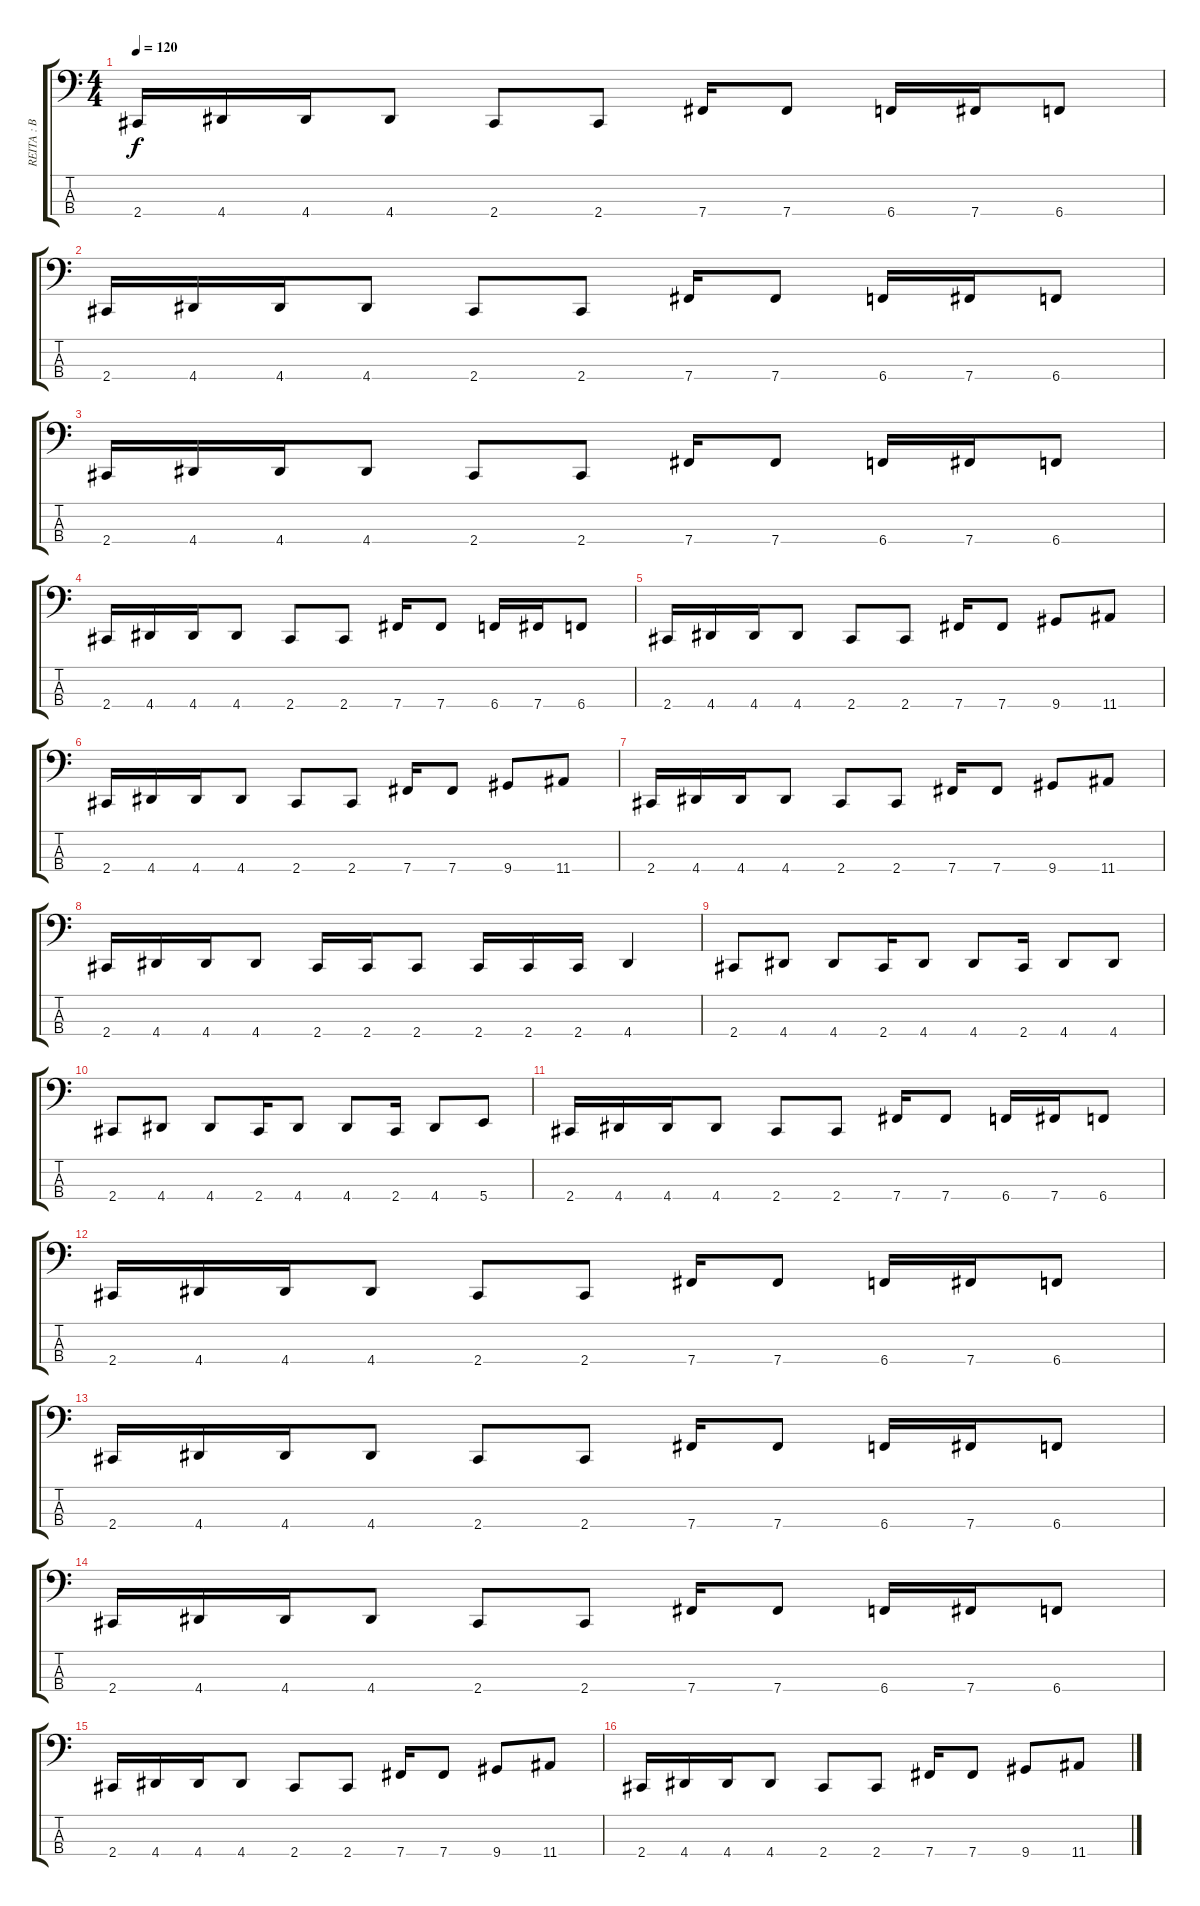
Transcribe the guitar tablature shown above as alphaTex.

\track ("REITA : B a s S" "REITA : B ") {instrument electricbasspick}
\staff {score tabs}
\tuning (E2 B1 Gb1 B0) {hide}
\ts (4 4)
\tempo 120
\clef f4
\ks c
2.4.16{dy f} 4.4.16 4.4.16 4.4.8 2.4.8 2.4.8 7.4.16 7.4.8 6.4.16 7.4.16 6.4.8 |
2.4.16 4.4.16 4.4.16 4.4.8 2.4.8 2.4.8 7.4.16 7.4.8 6.4.16 7.4.16 6.4.8 |
2.4.16 4.4.16 4.4.16 4.4.8 2.4.8 2.4.8 7.4.16 7.4.8 6.4.16 7.4.16 6.4.8 |
2.4.16 4.4.16 4.4.16 4.4.8 2.4.8 2.4.8 7.4.16 7.4.8 6.4.16 7.4.16 6.4.8 |
2.4.16 4.4.16 4.4.16 4.4.8 2.4.8 2.4.8 7.4.16 7.4.8 9.4.8 11.4.8 |
2.4.16 4.4.16 4.4.16 4.4.8 2.4.8 2.4.8 7.4.16 7.4.8 9.4.8 11.4.8 |
2.4.16 4.4.16 4.4.16 4.4.8 2.4.8 2.4.8 7.4.16 7.4.8 9.4.8 11.4.8 |
2.4.16 4.4.16 4.4.16 4.4.8 2.4.16 2.4.16 2.4.8 2.4.16 2.4.16 2.4.16 4.4.4 |
2.4.8 4.4.8 4.4.8 2.4.16 4.4.8 4.4.8 2.4.16 4.4.8 4.4.8 |
2.4.8 4.4.8 4.4.8 2.4.16 4.4.8 4.4.8 2.4.16 4.4.8 5.4.8 |
2.4.16 4.4.16 4.4.16 4.4.8 2.4.8 2.4.8 7.4.16 7.4.8 6.4.16 7.4.16 6.4.8 |
2.4.16 4.4.16 4.4.16 4.4.8 2.4.8 2.4.8 7.4.16 7.4.8 6.4.16 7.4.16 6.4.8 |
2.4.16 4.4.16 4.4.16 4.4.8 2.4.8 2.4.8 7.4.16 7.4.8 6.4.16 7.4.16 6.4.8 |
2.4.16 4.4.16 4.4.16 4.4.8 2.4.8 2.4.8 7.4.16 7.4.8 6.4.16 7.4.16 6.4.8 |
2.4.16 4.4.16 4.4.16 4.4.8 2.4.8 2.4.8 7.4.16 7.4.8 9.4.8 11.4.8 |
2.4.16 4.4.16 4.4.16 4.4.8 2.4.8 2.4.8 7.4.16 7.4.8 9.4.8 11.4.8
